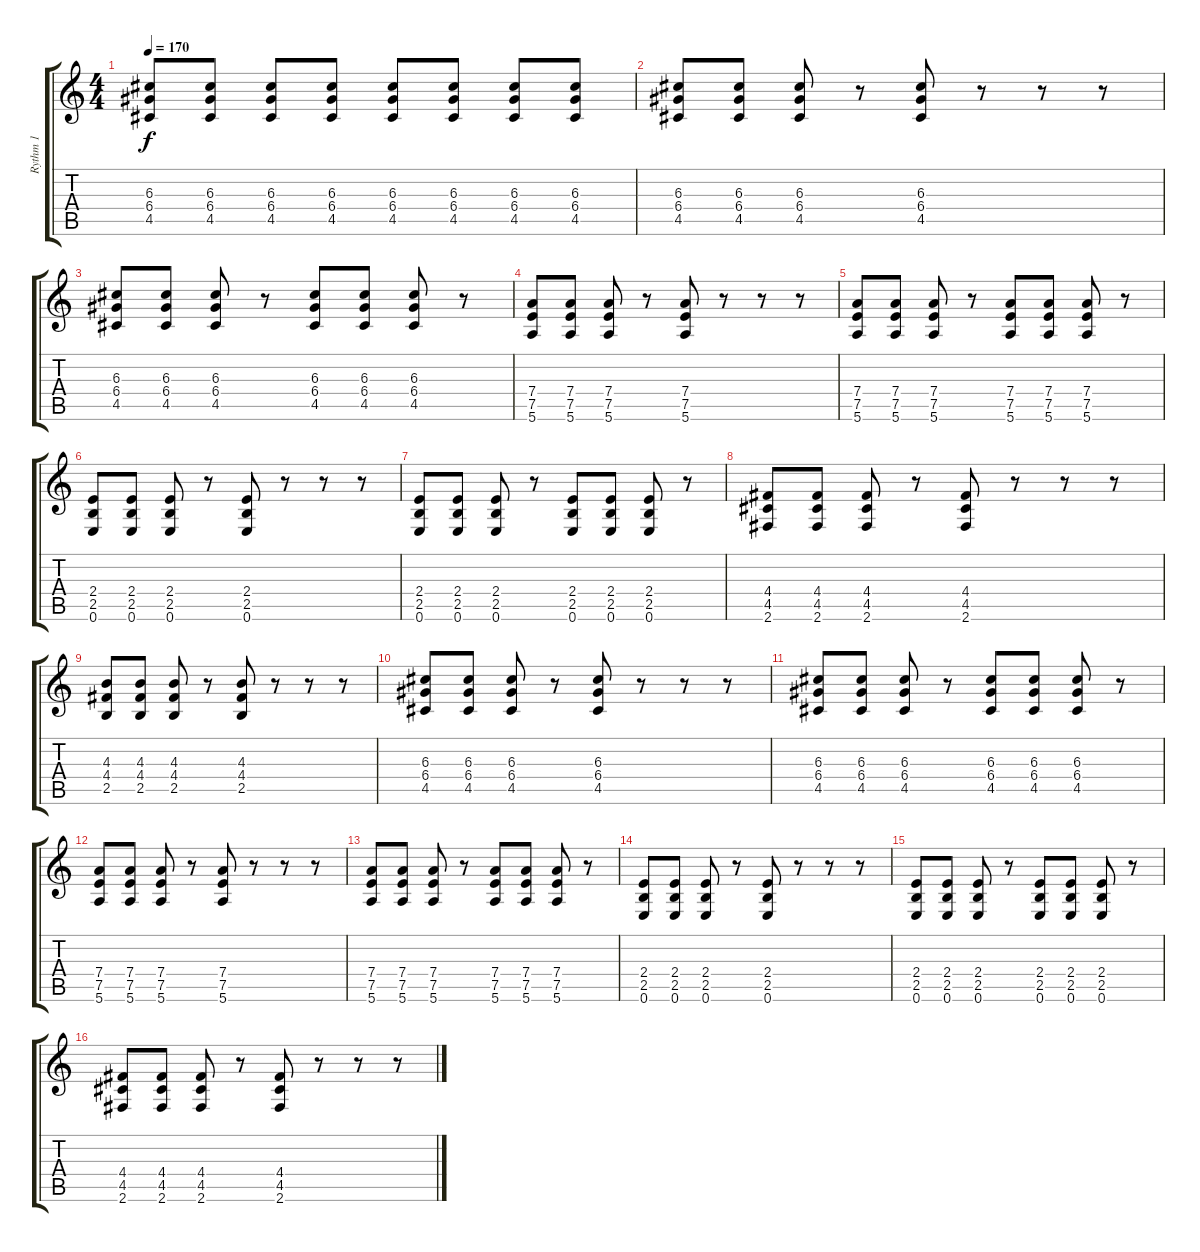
\track ("Rythm 1" "Rythm 1") {instrument distortionguitar}
\staff {score tabs}
\tuning (E4 B3 G3 D3 A2 E2) {hide}
\ts (4 4)
\tempo 170
\clef g2
\ks c
(6.3 6.4 4.5).8{dy f} (6.3 6.4 4.5).8 (6.3 6.4 4.5).8 (6.3 6.4 4.5).8 (6.3 6.4 4.5).8 (6.3 6.4 4.5).8 (6.3 6.4 4.5).8 (6.3 6.4 4.5).8 |
(6.3 6.4 4.5).8 (6.3 6.4 4.5).8 (6.3 6.4 4.5).8 r.8 (6.3 6.4 4.5).8 r.8 r.8 r.8 |
(6.3 6.4 4.5).8 (6.3 6.4 4.5).8 (6.3 6.4 4.5).8 r.8 (6.3 6.4 4.5).8 (6.3 6.4 4.5).8 (6.3 6.4 4.5).8 r.8 |
(7.4 7.5 5.6).8 (7.4 7.5 5.6).8 (7.4 7.5 5.6).8 r.8 (7.4 7.5 5.6).8 r.8 r.8 r.8 |
(7.4 7.5 5.6).8 (7.4 7.5 5.6).8 (7.4 7.5 5.6).8 r.8 (7.4 7.5 5.6).8 (7.4 7.5 5.6).8 (7.4 7.5 5.6).8 r.8 |
(2.4 2.5 0.6).8 (2.4 2.5 0.6).8 (2.4 2.5 0.6).8 r.8 (2.4 2.5 0.6).8 r.8 r.8 r.8 |
(2.4 2.5 0.6).8 (2.4 2.5 0.6).8 (2.4 2.5 0.6).8 r.8 (2.4 2.5 0.6).8 (2.4 2.5 0.6).8 (2.4 2.5 0.6).8 r.8 |
(4.4 4.5 2.6).8 (4.4 4.5 2.6).8 (4.4 4.5 2.6).8 r.8 (4.4 4.5 2.6).8 r.8 r.8 r.8 |
(4.3 4.4 2.5).8 (4.3 4.4 2.5).8 (4.3 4.4 2.5).8 r.8 (4.3 4.4 2.5).8 r.8 r.8 r.8 |
(6.3 6.4 4.5).8 (6.3 6.4 4.5).8 (6.3 6.4 4.5).8 r.8 (6.3 6.4 4.5).8 r.8 r.8 r.8 |
(6.3 6.4 4.5).8 (6.3 6.4 4.5).8 (6.3 6.4 4.5).8 r.8 (6.3 6.4 4.5).8 (6.3 6.4 4.5).8 (6.3 6.4 4.5).8 r.8 |
(7.4 7.5 5.6).8 (7.4 7.5 5.6).8 (7.4 7.5 5.6).8 r.8 (7.4 7.5 5.6).8 r.8 r.8 r.8 |
(7.4 7.5 5.6).8 (7.4 7.5 5.6).8 (7.4 7.5 5.6).8 r.8 (7.4 7.5 5.6).8 (7.4 7.5 5.6).8 (7.4 7.5 5.6).8 r.8 |
(2.4 2.5 0.6).8 (2.4 2.5 0.6).8 (2.4 2.5 0.6).8 r.8 (2.4 2.5 0.6).8 r.8 r.8 r.8 |
(2.4 2.5 0.6).8 (2.4 2.5 0.6).8 (2.4 2.5 0.6).8 r.8 (2.4 2.5 0.6).8 (2.4 2.5 0.6).8 (2.4 2.5 0.6).8 r.8 |
(4.4 4.5 2.6).8 (4.4 4.5 2.6).8 (4.4 4.5 2.6).8 r.8 (4.4 4.5 2.6).8 r.8 r.8 r.8
